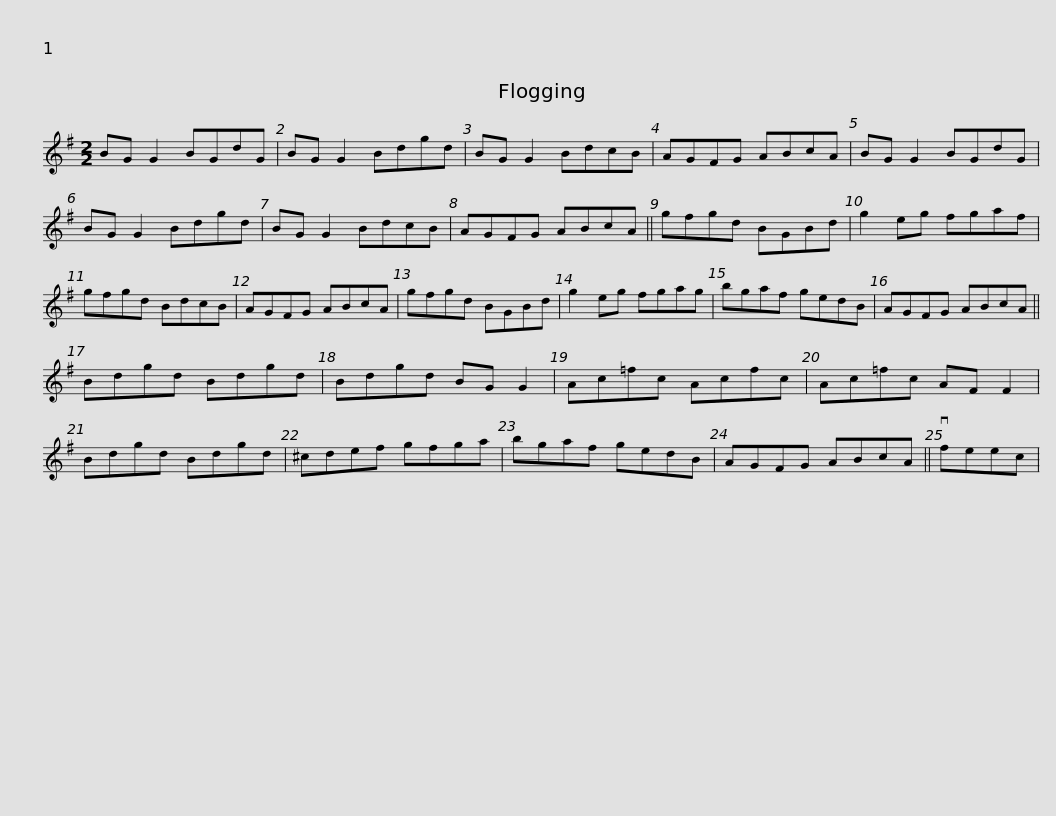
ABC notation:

X:1
L:1/8
M:2/2
I:linebreak $
K:G
V:1 treble
V:1
 BG G2 BGdG | BG G2 Bdgd | BG G2 BdcB | AGFG ABcA | BG G2 BGdG | %5
 BG G2 Bdgd |$ BG G2 BdcB | AGFG ABcA || gfgd BGBd | g2 eg fgaf | %10
 gfgd BdcB | AGFG ABcA |$ gfgd BGBd | g2 eg fgag | bgaf gedB | %15
 AGFG ABcA || Bdgd Bdgd |$ Bdgd BG G2 | Ac=fc Acfc | Ac=fc AF F2 | %20
 Bdgd Bdgd | ^cdef gfga |$ bgaf gedB | AGFG ABcA || vfeec | %25
